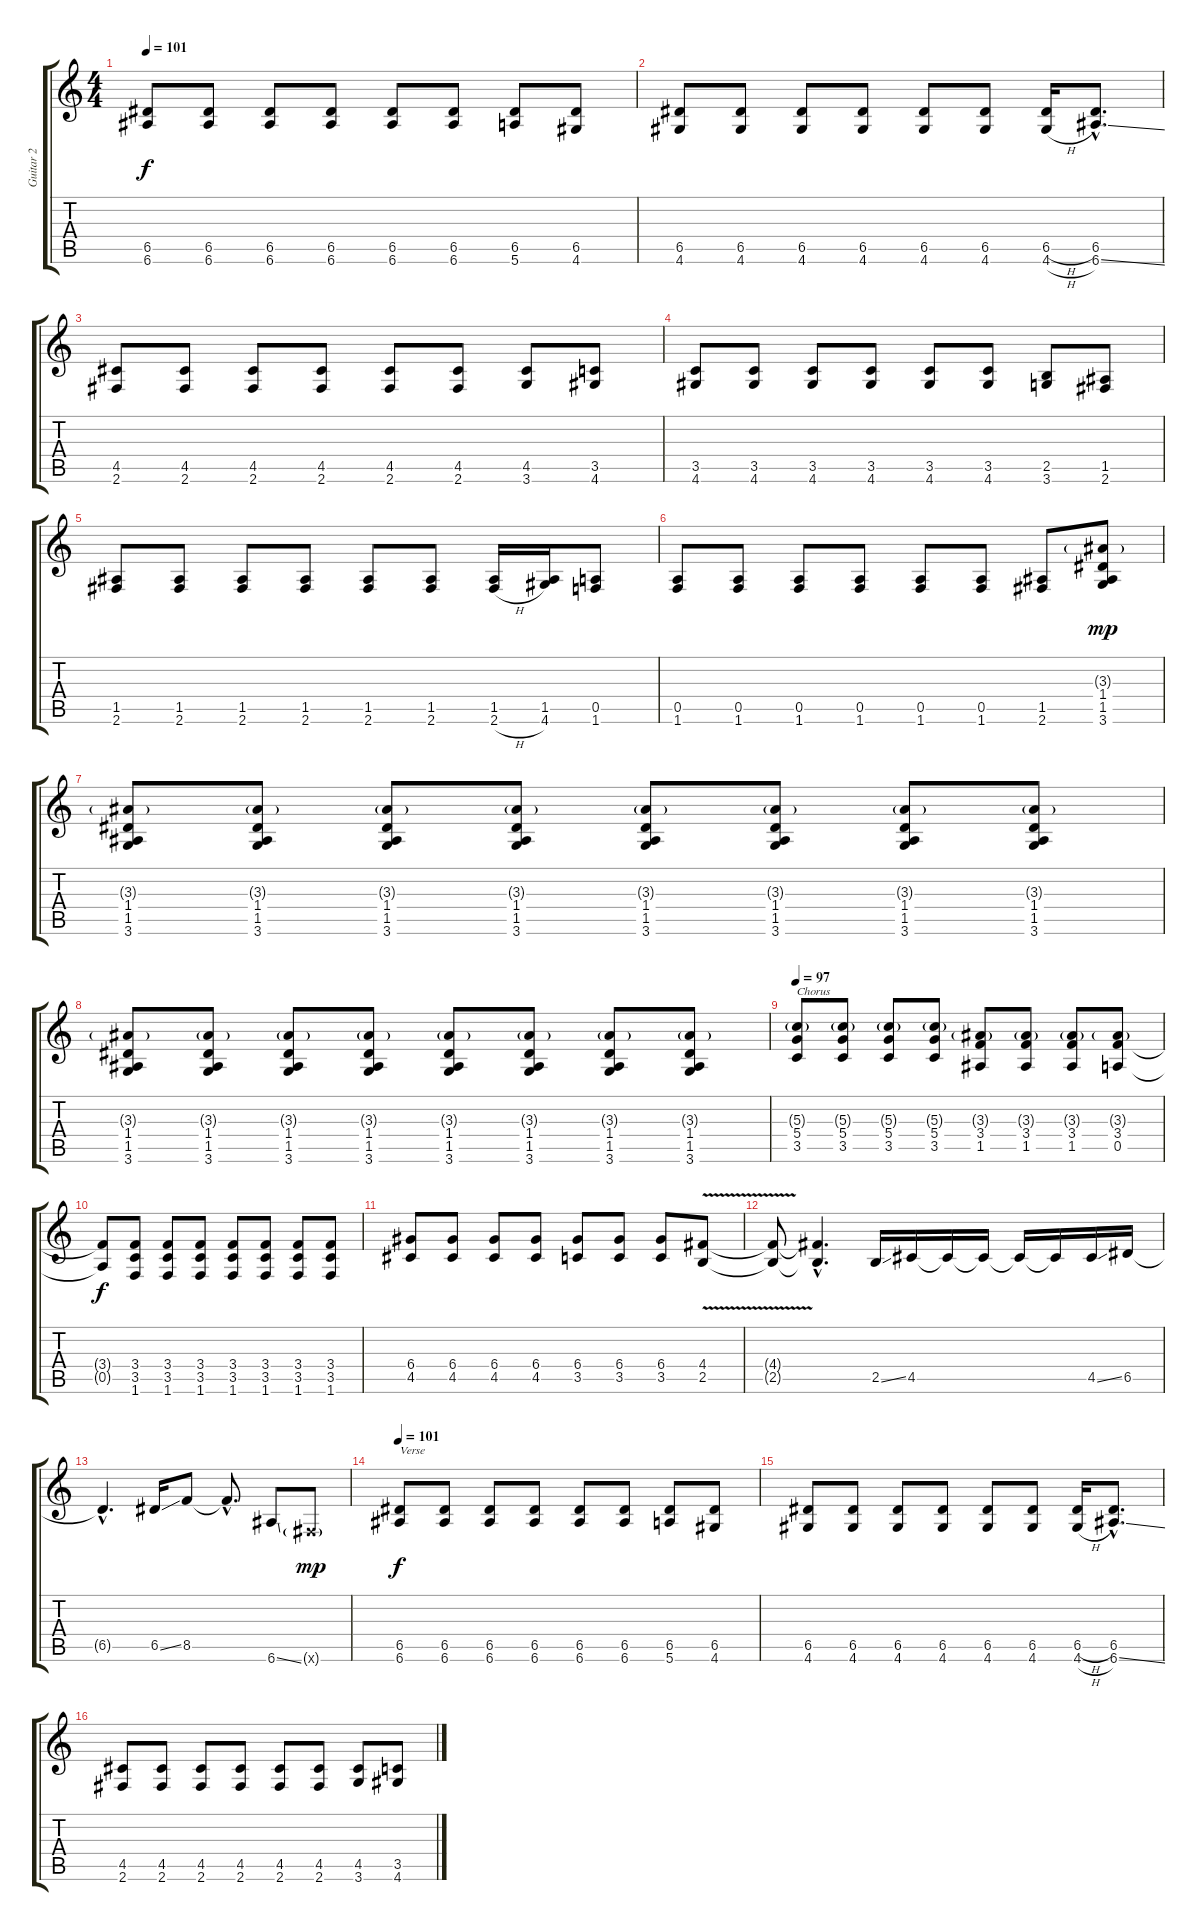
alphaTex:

\track ("Guitar 2" "Guitar 2") {instrument distortionguitar}
\staff {score tabs}
\tuning (E4 B3 G3 D3 A2 E2) {hide}
\ts (4 4)
\tempo 101
\clef g2
\ks c
(6.5 6.6).8{dy f} (6.5 6.6).8 (6.5 6.6).8 (6.5 6.6).8 (6.5 6.6).8 (6.5 6.6).8 (6.5 5.6).8 (6.5 4.6).8 |
(6.5 4.6).8 (6.5 4.6).8 (6.5 4.6).8 (6.5 4.6).8 (6.5 4.6).8 (6.5 4.6).8 (6.5{h} 4.6{h}).16 (6.5{hac} 6.6{ss hac}).8{d} |
(4.5 2.6).8 (4.5 2.6).8 (4.5 2.6).8 (4.5 2.6).8 (4.5 2.6).8 (4.5 2.6).8 (4.5 3.6).8 (3.5 4.6).8 |
(3.5 4.6).8 (3.5 4.6).8 (3.5 4.6).8 (3.5 4.6).8 (3.5 4.6).8 (3.5 4.6).8 (2.5 3.6).8 (1.5 2.6).8 |
(1.5 2.6).8 (1.5 2.6).8 (1.5 2.6).8 (1.5 2.6).8 (1.5 2.6).8 (1.5 2.6).8 (1.5 2.6{h}).16 (1.5 4.6).16 (0.5 1.6).8 |
(0.5 1.6).8 (0.5 1.6).8 (0.5 1.6).8 (0.5 1.6).8 (0.5 1.6).8 (0.5 1.6).8 (1.5 2.6).8 (3.3{g} 1.4 1.5 3.6).8{dy mp} |
(3.3{g} 1.4 1.5 3.6).8 (3.3{g} 1.4 1.5 3.6).8 (3.3{g} 1.4 1.5 3.6).8 (3.3{g} 1.4 1.5 3.6).8 (3.3{g} 1.4 1.5 3.6).8 (3.3{g} 1.4 1.5 3.6).8 (3.3{g} 1.4 1.5 3.6).8 (3.3{g} 1.4 1.5 3.6).8 |
(3.3{g} 1.4 1.5 3.6).8 (3.3{g} 1.4 1.5 3.6).8 (3.3{g} 1.4 1.5 3.6).8 (3.3{g} 1.4 1.5 3.6).8 (3.3{g} 1.4 1.5 3.6).8 (3.3{g} 1.4 1.5 3.6).8 (3.3{g} 1.4 1.5 3.6).8 (3.3{g} 1.4 1.5 3.6).8 |
\tempo 97
(5.3{g} 5.4 3.5).8{txt "Chorus"} (5.3{g} 5.4 3.5).8 (5.3{g} 5.4 3.5).8 (5.3{g} 5.4 3.5).8 (3.3{g} 3.4 1.5).8 (3.3{g} 3.4 1.5).8 (3.3{g} 3.4 1.5).8 (3.3{g} 3.4 0.5).8 |
(3.4{t} 0.5{t}).8{dy f} (3.4 3.5 1.6).8 (3.4 3.5 1.6).8 (3.4 3.5 1.6).8 (3.4 3.5 1.6).8 (3.4 3.5 1.6).8 (3.4 3.5 1.6).8 (3.4 3.5 1.6).8 |
(6.4 4.5).8 (6.4 4.5).8 (6.4 4.5).8 (6.4 4.5).8 (6.4 3.5).8 (6.4 3.5).8 (6.4 3.5).8 (4.4 2.5{v}).8 |
(4.4{t} 2.5{t}).8 (4.4{hac t} 2.5{hac t}).4{d} 2.5{ss}.16 4.5.16 4.5{t}.16 4.5{t}.16 4.5{t}.16 4.5{t}.16 4.5{ss}.16 6.5.16 |
6.5{hac t}.4{d} 6.5{ss}.16 8.5.8 8.5{hac t}.8{d} 6.6{ss}.8 2.6{g x}.8{dy mp} |
\tempo 101
(6.5 6.6).8{txt "Verse" dy f} (6.5 6.6).8 (6.5 6.6).8 (6.5 6.6).8 (6.5 6.6).8 (6.5 6.6).8 (6.5 5.6).8 (6.5 4.6).8 |
(6.5 4.6).8 (6.5 4.6).8 (6.5 4.6).8 (6.5 4.6).8 (6.5 4.6).8 (6.5 4.6).8 (6.5{h} 4.6{h}).16 (6.5{hac} 6.6{ss hac}).8{d} |
(4.5 2.6).8 (4.5 2.6).8 (4.5 2.6).8 (4.5 2.6).8 (4.5 2.6).8 (4.5 2.6).8 (4.5 3.6).8 (3.5 4.6).8
